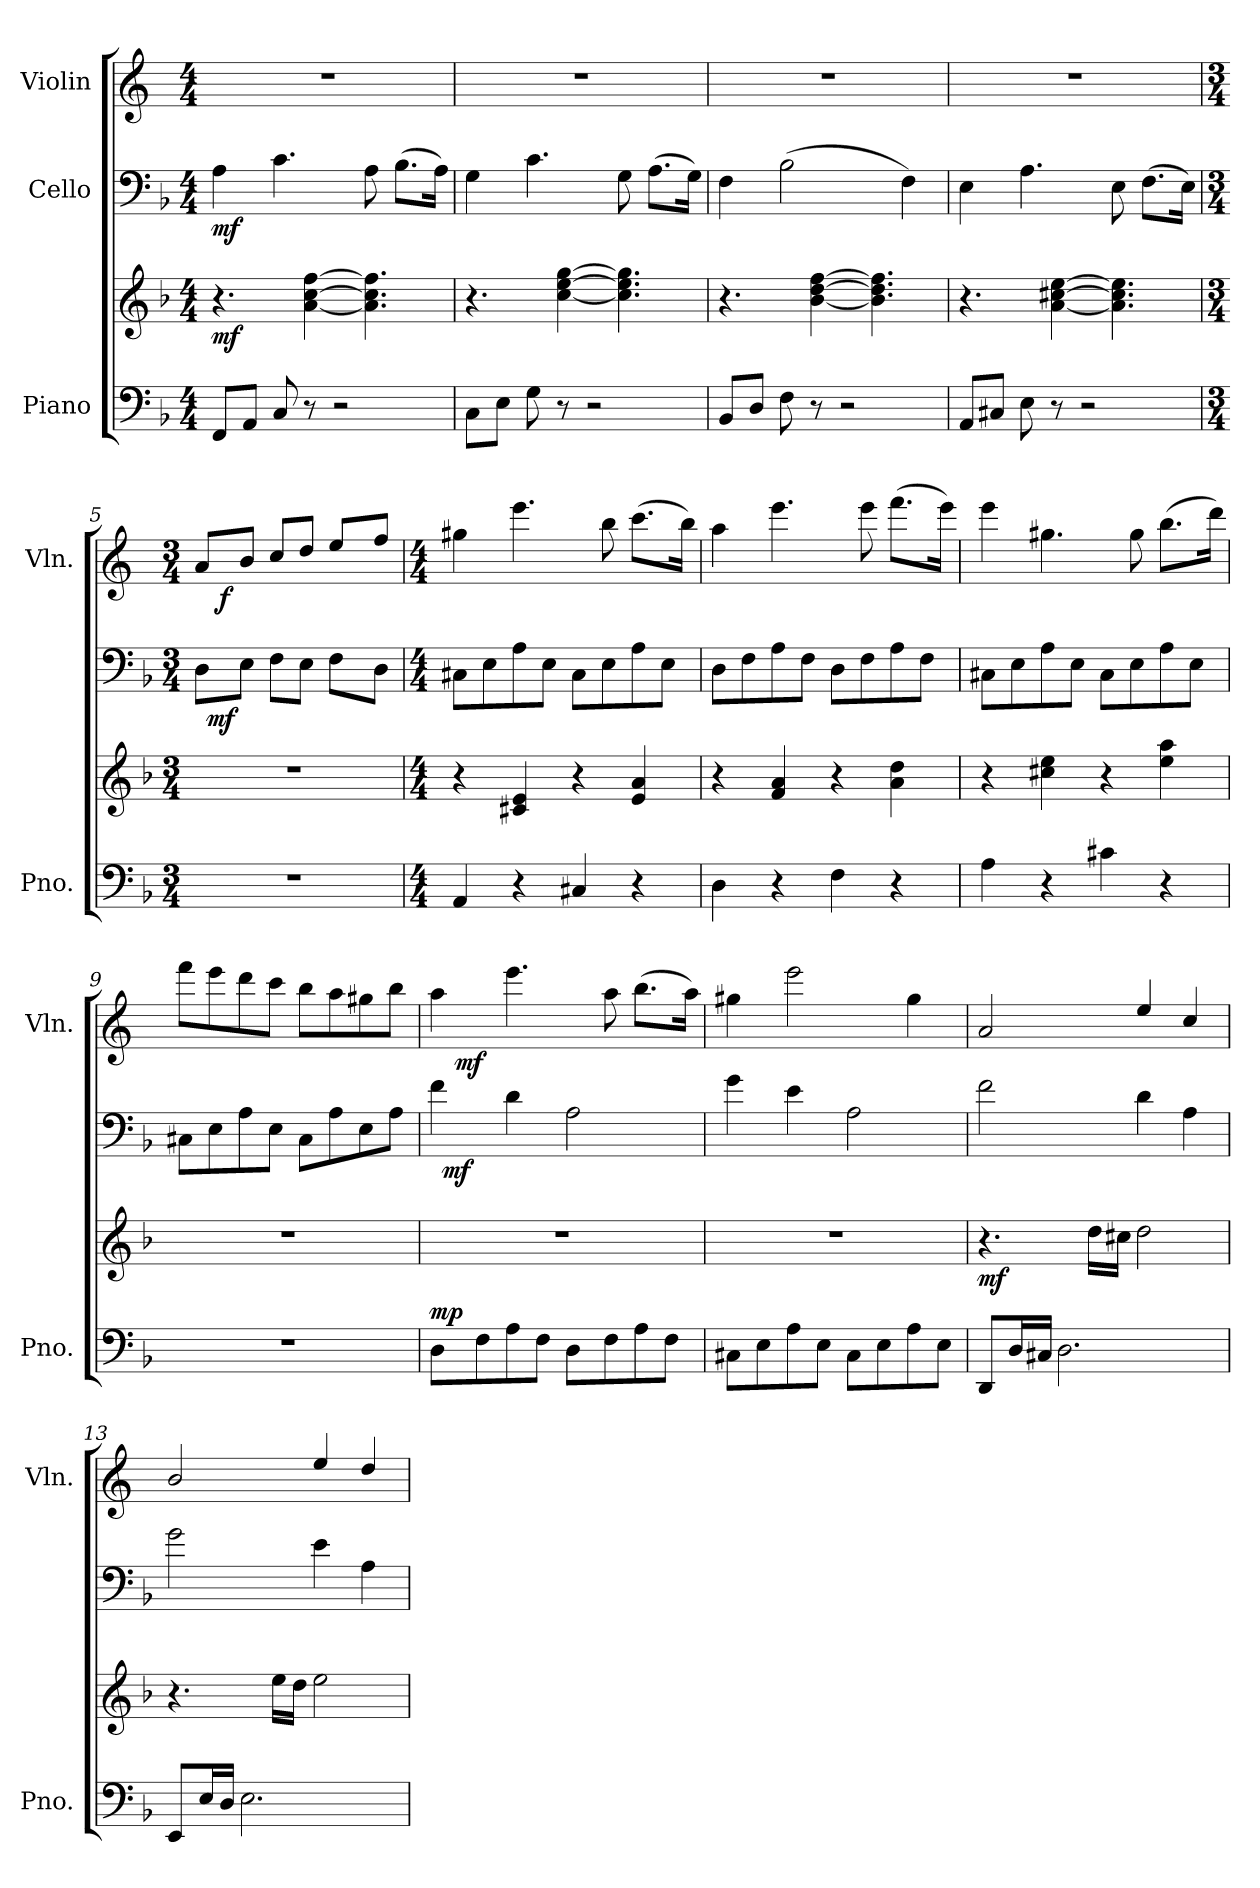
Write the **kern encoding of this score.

**kern	**kern	**dynam	**kern	**dynam	**kern	**dynam
*part3	*part3	*part3	*part2	*part2	*part1	*part1
*staff4	*staff3	*staff3/4	*staff2	*staff2	*staff1	*staff1
*I"Piano	*	*	*I"Cello	*	*I"Violin	*
*I'Pno.	*	*	*	*	*I'Vln.	*
*clefF4	*clefG2	*	*clefF4	*	*clefG2	*
*	*	*	*	*	*ITrd4c7	*
*k[b-]	*k[b-]	*	*k[b-]	*	*k[b-]	*
*F:	*F:	*	*F:	*	*F:	*
*M4/4	*M4/4	*	*M4/4	*	*M4/4	*
*MM75	*MM75	*	*MM75	*	*MM75	*
=1	=1	=1	=1	=1	=1	=1
!	!	!LO:DY:b	!	!LO:DY:b	!	!
8FF/L	4.r	mf	4A\	mf	1r	.
8AA/J	.	.	.	.	.	.
8C/	.	.	4.c\	.	.	.
8r	[4a\ [4cc\ [4ff\	.	.	.	.	.
2r	.	.	.	.	.	.
.	4.a\] 4.cc\] 4.ff\]	.	8A\	.	.	.
.	.	.	(>8.B-\L	.	.	.
.	.	.	16A\Jk)	.	.	.
=2	=2	=2	=2	=2	=2	=2
8C\L	4.r	.	4G\	.	1r	.
8E\J	.	.	.	.	.	.
8G\	.	.	4.c\	.	.	.
8r	[4cc\ [4ee\ [4gg\	.	.	.	.	.
2r	.	.	.	.	.	.
.	4.cc\] 4.ee\] 4.gg\]	.	8G\	.	.	.
.	.	.	(>8.A\L	.	.	.
.	.	.	16G\Jk)	.	.	.
=3	=3	=3	=3	=3	=3	=3
8BB-/L	4.r	.	4F\	.	1r	.
8D/J	.	.	.	.	.	.
8F\	.	.	(>2B-\	.	.	.
8r	[4b-\ [4dd\ [4ff\	.	.	.	.	.
2r	.	.	.	.	.	.
.	4.b-\] 4.dd\] 4.ff\]	.	.	.	.	.
.	.	.	4F\)	.	.	.
=4	=4	=4	=4	=4	=4	=4
8AA/L	4.r	.	4E\	.	1r	.
8C#X/J	.	.	.	.	.	.
8E\	.	.	4.A\	.	.	.
8r	[4a\ [4cc#X\ [4ee\	.	.	.	.	.
2r	.	.	.	.	.	.
.	4.a\] 4.cc#\] 4.ee\]	.	8E\	.	.	.
.	.	.	(>8.F\L	.	.	.
.	.	.	16E\Jk)	.	.	.
!!LO:LB:g=z
=5	=5	=5	=5	=5	=5	=5
*M3/4	*M3/4	*	*M3/4	*	*M3/4	*
*	*	*	*^	*	*^	*
2.r	2.r	.	8D\L	32ryy	.	8d/L	16ryy	.
!	!	!	!	!	!LO:DY:b	!	!	!
.	.	.	.	2ryy	mf	.	.	.
!	!	!	!	!	!	!	!	!LO:DY:b
.	.	.	.	.	.	.	2ryy	f
.	.	.	8E\J	.	.	8e/J	.	.
.	.	.	8F\L	.	.	8f/L	.	.
.	.	.	8E\J	.	.	8g/J	.	.
.	.	.	8F\L	.	.	8a/L	.	.
.	.	.	.	8..ryy	.	.	.	.
.	.	.	.	.	.	.	8.ryy	.
.	.	.	8D\J	.	.	8b-/J	.	.
*	*	*	*v	*v	*	*	*	*
*	*	*	*	*	*v	*v	*
=6	=6	=6	=6	=6	=6	=6
*M4/4	*M4/4	*	*M4/4	*	*M4/4	*
4AA/	4r	.	8C#X\L	.	4cc#X\	.
.	.	.	8E\	.	.	.
4r	4c#X/ 4e/	.	8A\	.	4.aa\	.
.	.	.	8E\J	.	.	.
4C#X/	4r	.	8C#\L	.	.	.
.	.	.	8E\	.	8ee\	.
4r	4e/ 4a/	.	8A\	.	(>8.ff\L	.
.	.	.	8E\J	.	.	.
.	.	.	.	.	16ee\Jk)	.
=7	=7	=7	=7	=7	=7	=7
4D\	4r	.	8D\L	.	4dd\	.
.	.	.	8F\	.	.	.
4r	4f/ 4a/	.	8A\	.	4.aa\	.
.	.	.	8F\J	.	.	.
4F\	4r	.	8D\L	.	.	.
.	.	.	8F\	.	8aa\	.
4r	4a\ 4dd\	.	8A\	.	(>8.bb-\L	.
.	.	.	8F\J	.	.	.
.	.	.	.	.	16aa\Jk)	.
=8	=8	=8	=8	=8	=8	=8
4A\	4r	.	8C#X\L	.	4aa\	.
.	.	.	8E\	.	.	.
4r	4cc#X\ 4ee\	.	8A\	.	4.cc#X\	.
.	.	.	8E\J	.	.	.
4c#X\	4r	.	8C#\L	.	.	.
.	.	.	8E\	.	8cc#\	.
4r	4ee\ 4aa\	.	8A\	.	(>8.ee\L	.
.	.	.	8E\J	.	.	.
.	.	.	.	.	16gg\Jk)	.
!!LO:PB:g=z
=9	=9	=9	=9	=9	=9	=9
1r	1r	.	8C#X\L	.	8bb-\L	.
.	.	.	8E\	.	8aa\	.
.	.	.	8A\	.	8gg\	.
.	.	.	8E\J	.	8ff\J	.
.	.	.	8C#\L	.	8ee\L	.
.	.	.	8A\	.	8dd\	.
.	.	.	8E\	.	8cc#X\	.
.	.	.	8A\J	.	8ee\J	.
=10	=10	=10	=10	=10	=10	=10
!	!	!LO:DY:a=2	!	!	!	!
*	*	*	*^	*	*^	*
8D\L	1r	mp	4f\	32ryy	.	4dd\	16ryy	.
!	!	!	!	!	!LO:DY:b	!	!	!
.	.	.	.	2ryy	mf	.	.	.
!	!	!	!	!	!	!	!	!LO:DY:b
.	.	.	.	.	.	.	2...ryy	mf
8F\	.	.	.	.	.	.	.	.
8A\	.	.	4d\	.	.	4.aa\	.	.
8F\J	.	.	.	.	.	.	.	.
8D\L	.	.	2A\	.	.	.	.	.
.	.	.	.	4...ryy	.	.	.	.
8F\	.	.	.	.	.	8dd\	.	.
8A\	.	.	.	.	.	(>8.ee\L	.	.
8F\J	.	.	.	.	.	.	.	.
.	.	.	.	.	.	16dd\Jk)	.	.
*	*	*	*v	*v	*	*	*	*
*	*	*	*	*	*v	*v	*
=11	=11	=11	=11	=11	=11	=11
8C#X\L	1r	.	4g\	.	4cc#X\	.
8E\	.	.	.	.	.	.
8A\	.	.	4e\	.	2aa\	.
8E\J	.	.	.	.	.	.
8C#\L	.	.	2A\	.	.	.
8E\	.	.	.	.	.	.
8A\	.	.	.	.	4cc#\	.
8E\J	.	.	.	.	.	.
=12	=12	=12	=12	=12	=12	=12
!	!	!LO:DY:b	!	!	!	!
8DD/L	4.r	mf	2f\	.	2d/	.
16D/L	.	.	.	.	.	.
16C#X/JJ	.	.	.	.	.	.
2.D\	.	.	.	.	.	.
.	16dd\LL	.	.	.	.	.
.	16cc#X\JJ	.	.	.	.	.
.	2dd\	.	4d\	.	4a/	.
.	.	.	4A\	.	4f/	.
!!LO:LB:g=z
=13	=13	=13	=13	=13	=13	=13
8EE/L	4.r	.	2g\	.	2e/	.
16E/L	.	.	.	.	.	.
16D/JJ	.	.	.	.	.	.
2.E\	.	.	.	.	.	.
.	16ee\LL	.	.	.	.	.
.	16dd\JJ	.	.	.	.	.
.	2ee\	.	4e\	.	4a/	.
.	.	.	4A\	.	4g/	.
=	=	=	=	=	=	=
*-	*-	*-	*-	*-	*-	*-
